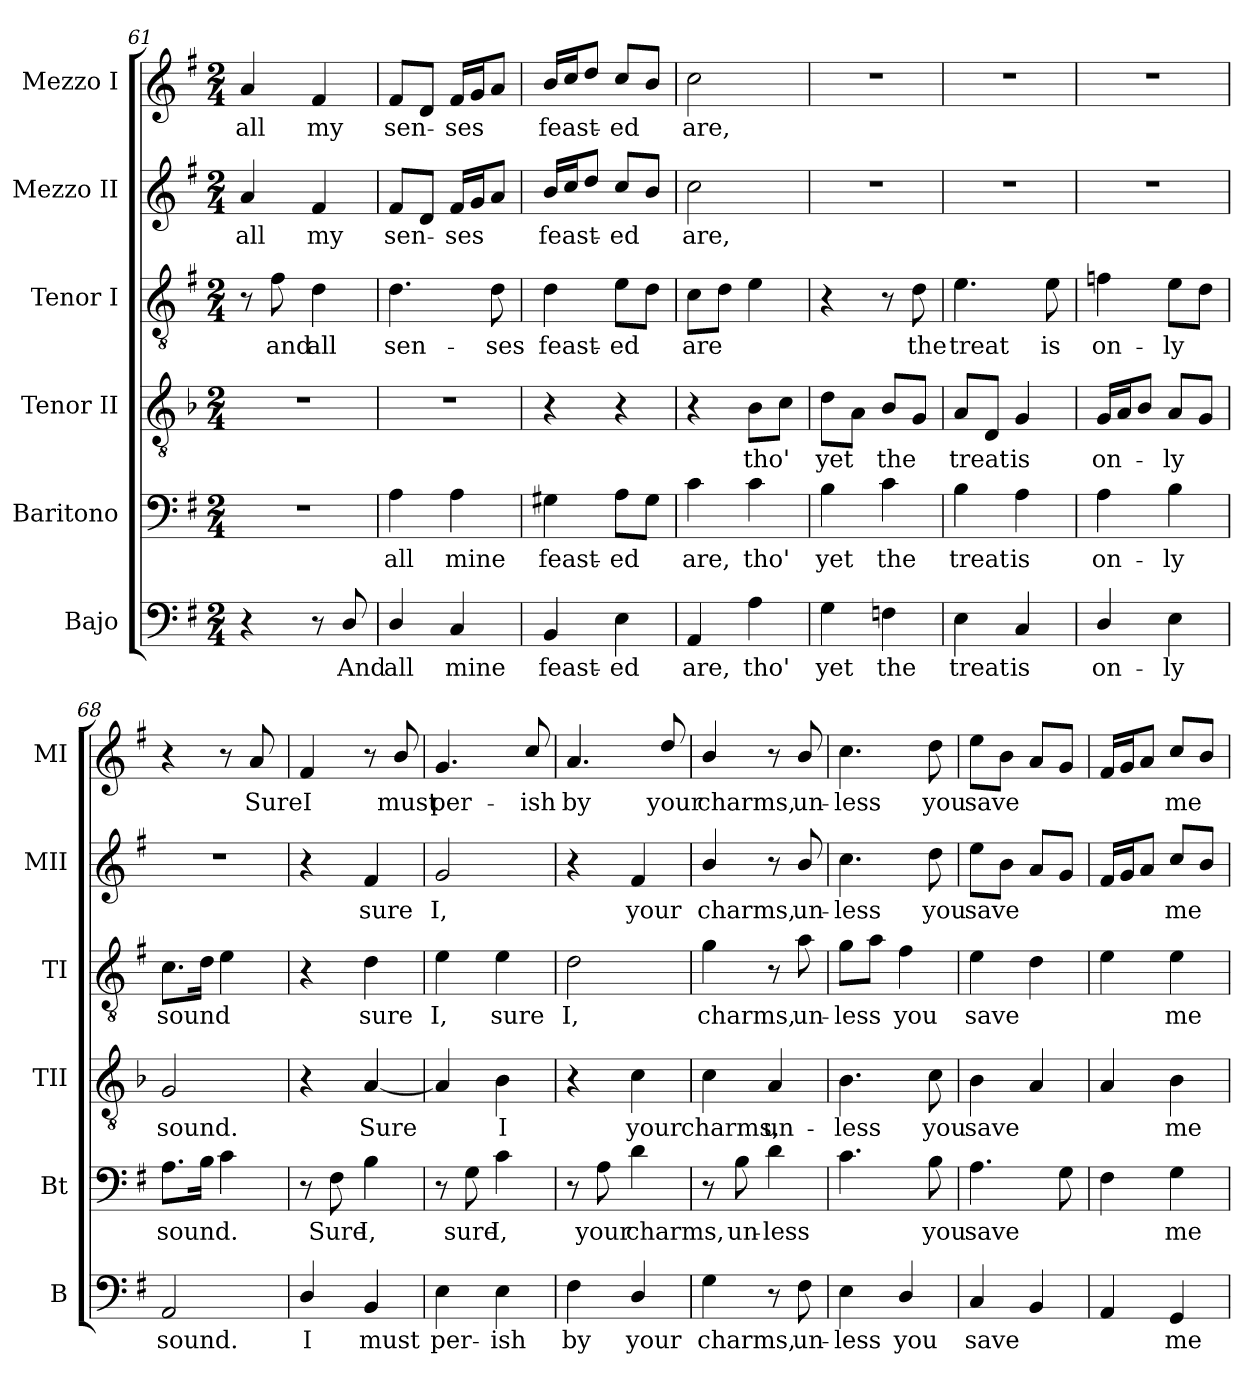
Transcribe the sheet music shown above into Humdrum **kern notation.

**kern	**text	**kern	**text	**kern	**text	**kern	**text	**kern	**text	**kern	**text
*part6	*part6	*part5	*part5	*part4	*part4	*part3	*part3	*part2	*part2	*part1	*part1
*staff6	*staff6	*staff5	*staff5	*staff4	*staff4	*staff3	*staff3	*staff2	*staff2	*staff1	*staff1
*I"Bajo	*	*I"Baritono	*	*I"Tenor II	*	*I"Tenor I	*	*I"Mezzo II	*	*I"Mezzo I	*
*I'B	*	*I'Bt	*	*I'TII	*	*I'TI	*	*I'MII	*	*I'MI	*
*clefF4	*	*clefF4	*	*clefGv2	*	*clefGv2	*	*clefG2	*	*clefG2	*
*ITrd1c2	*	*ITrd1c2	*	*	*	*ITrd1c2	*	*ITrd1c2	*	*ITrd1c2	*
*k[b-]	*	*k[b-]	*	*k[b-]	*	*k[b-]	*	*k[b-]	*	*k[b-]	*
*M2/4	*	*M2/4	*	*M2/4	*	*M2/4	*	*M2/4	*	*M2/4	*
=61	=61	=61	=61	=61	=61	=61	=61	=61	=61	=61	=61
!	!	!	!	!	!	!	!	!	!LO:LY:b	!	!LO:LY:b
4r	.	2r	.	2r	.	8r	.	4g/	all	4g/	all
!	!	!	!	!	!	!	!LO:LY:b	!	!	!	!
.	.	.	.	.	.	8e\	and	.	.	.	.
!	!	!	!	!	!	!	!LO:LY:b	!	!LO:LY:b	!	!LO:LY:b
8r	.	.	.	.	.	4c\	all	4e/	my	4e/	my
!	!LO:LY:b	!	!	!	!	!	!	!	!	!	!
8C/	And	.	.	.	.	.	.	.	.	.	.
!!LO:PB:g=z
=62	=62	=62	=62	=62	=62	=62	=62	=62	=62	=62	=62
!	!LO:LY:b	!	!LO:LY:b	!	!	!	!LO:LY:b	!	!LO:LY:b	!	!LO:LY:b
4C/	all	4G\	all	2r	.	4.c\	sen-	8e/L	sen-	8e/L	sen-
.	.	.	.	.	.	.	.	8c/J	.	8c/J	.
!	!LO:LY:b	!	!LO:LY:b	!	!	!	!	!	!LO:LY:b	!	!LO:LY:b
4BB-/	mine	4G\	mine	.	.	.	.	16e/LL	-ses	16e/LL	-ses
.	.	.	.	.	.	.	.	16f/J	.	16f/J	.
!	!	!	!	!	!	!	!LO:LY:b	!	!	!	!
.	.	.	.	.	.	8c\	-ses	8g/J	.	8g/J	.
=63	=63	=63	=63	=63	=63	=63	=63	=63	=63	=63	=63
!	!LO:LY:b	!	!LO:LY:b	!	!	!	!LO:LY:b	!	!LO:LY:b	!	!LO:LY:b
4AA/	feast-	4F#X\	feast-	4r	.	4c\	feast-	16a/LL	feast-	16a/LL	feast-
.	.	.	.	.	.	.	.	16b-/J	.	16b-/J	.
.	.	.	.	.	.	.	.	8cc/J	.	8cc/J	.
!	!LO:LY:b	!	!LO:LY:b	!	!	!	!LO:LY:b	!	!LO:LY:b	!	!LO:LY:b
4D\	-ed	8G\L	-ed	4r	.	8d\L	-ed	8b-/L	-ed	8b-/L	-ed
.	.	8F#\J	.	.	.	8c\J	.	8a/J	.	8a/J	.
=64	=64	=64	=64	=64	=64	=64	=64	=64	=64	=64	=64
!	!LO:LY:b	!	!LO:LY:b	!	!	!	!LO:LY:b	!	!LO:LY:b	!	!LO:LY:b
4GG/	are,	4B-\	are,	4r	.	8B-\L	are	2b-\	are,	2b-\	are,
.	.	.	.	.	.	8c\J	.	.	.	.	.
!	!LO:LY:b	!	!LO:LY:b	!	!LO:LY:b	!	!	!	!	!	!
4G\	tho'	4B-\	tho'	8B-\L	tho'	4d\	.	.	.	.	.
.	.	.	.	8c\J	.	.	.	.	.	.	.
=65	=65	=65	=65	=65	=65	=65	=65	=65	=65	=65	=65
!	!LO:LY:b	!	!LO:LY:b	!	!LO:LY:b	!	!	!	!	!	!
4F\	yet	4A\	yet	8d\L	yet	4r	.	2r	.	2r	.
.	.	.	.	8A\J	.	.	.	.	.	.	.
!	!LO:LY:b	!	!LO:LY:b	!	!LO:LY:b	!	!	!	!	!	!
4E-X\	the	4B-\	the	8B-/L	the	8r	.	.	.	.	.
!	!	!	!	!	!	!	!LO:LY:b	!	!	!	!
.	.	.	.	8G/J	.	8c\	the	.	.	.	.
=66	=66	=66	=66	=66	=66	=66	=66	=66	=66	=66	=66
!	!LO:LY:b	!	!LO:LY:b	!	!LO:LY:b	!	!LO:LY:b	!	!	!	!
4D\	treat	4A\	treat	8A/L	treat	4.d\	treat	2r	.	2r	.
.	.	.	.	8D/J	.	.	.	.	.	.	.
!	!LO:LY:b	!	!LO:LY:b	!	!LO:LY:b	!	!	!	!	!	!
4BB-/	is	4G\	is	4G/	is	.	.	.	.	.	.
!	!	!	!	!	!	!	!LO:LY:b	!	!	!	!
.	.	.	.	.	.	8d\	is	.	.	.	.
=67	=67	=67	=67	=67	=67	=67	=67	=67	=67	=67	=67
!	!LO:LY:b	!	!LO:LY:b	!	!LO:LY:b	!	!LO:LY:b	!	!	!	!
4C/	on-	4G\	on-	16G/LL	on-	4e-X\	on-	2r	.	2r	.
.	.	.	.	16A/J	.	.	.	.	.	.	.
.	.	.	.	8B-/J	.	.	.	.	.	.	.
!	!LO:LY:b	!	!LO:LY:b	!	!LO:LY:b	!	!LO:LY:b	!	!	!	!
4D\	-ly	4A\	-ly	8A/L	-ly	8d\L	-ly	.	.	.	.
.	.	.	.	8G/J	.	8c\J	.	.	.	.	.
=68	=68	=68	=68	=68	=68	=68	=68	=68	=68	=68	=68
!	!LO:LY:b	!	!LO:LY:b	!	!LO:LY:b	!	!LO:LY:b	!	!	!	!
2GG/	sound.	8.G\L	sound.	2G/	sound.	8.B-\L	sound	2r	.	4r	.
.	.	16A\Jk	.	.	.	16c\Jk	.	.	.	.	.
.	.	4B-\	.	.	.	4d\	.	.	.	8r	.
!	!	!	!	!	!	!	!	!	!	!	!LO:LY:b
.	.	.	.	.	.	.	.	.	.	8g/	Sure
!!LO:LB:g=z
=69	=69	=69	=69	=69	=69	=69	=69	=69	=69	=69	=69
!	!LO:LY:b	!	!	!	!	!	!	!	!	!	!LO:LY:b
4C/	I	8r	.	4r	.	4r	.	4r	.	4e/	I
!	!	!	!LO:LY:b	!	!	!	!	!	!	!	!
.	.	8E\	Sure	.	.	.	.	.	.	.	.
!	!LO:LY:b	!	!LO:LY:b	!	!LO:LY:b	!	!LO:LY:b	!	!LO:LY:b	!	!
4AA/	must	4A\	I,	[4A/	Sure	4c\	sure	4e/	sure	8r	.
!	!	!	!	!	!	!	!	!	!	!	!LO:LY:b
.	.	.	.	.	.	.	.	.	.	8a/	must
=70	=70	=70	=70	=70	=70	=70	=70	=70	=70	=70	=70
!	!LO:LY:b	!	!	!	!	!	!LO:LY:b	!	!LO:LY:b	!	!LO:LY:b
4D\	per-	8r	.	4A/]	.	4d\	I,	2f/	I,	4.f/	per-
!	!	!	!LO:LY:b	!	!	!	!	!	!	!	!
.	.	8F\	sure	.	.	.	.	.	.	.	.
!	!LO:LY:b	!	!LO:LY:b	!	!LO:LY:b	!	!LO:LY:b	!	!	!	!
4D\	-ish	4B-\	I,	4B-\	I	4d\	sure	.	.	.	.
!	!	!	!	!	!	!	!	!	!	!	!LO:LY:b
.	.	.	.	.	.	.	.	.	.	8b-/	-ish
=71	=71	=71	=71	=71	=71	=71	=71	=71	=71	=71	=71
!	!LO:LY:b	!	!	!	!	!	!LO:LY:b	!	!	!	!LO:LY:b
4E\	by	8r	.	4r	.	2c\	I,	4r	.	4.g/	by
!	!	!	!LO:LY:b	!	!	!	!	!	!	!	!
.	.	8G\	your	.	.	.	.	.	.	.	.
!	!LO:LY:b	!	!LO:LY:b	!	!LO:LY:b	!	!	!	!LO:LY:b	!	!
4C/	your	4c\	charms,	4c\	your	.	.	4e/	your	.	.
!	!	!	!	!	!	!	!	!	!	!	!LO:LY:b
.	.	.	.	.	.	.	.	.	.	8cc/	your
=72	=72	=72	=72	=72	=72	=72	=72	=72	=72	=72	=72
!	!LO:LY:b	!	!	!	!LO:LY:b	!	!LO:LY:b	!	!LO:LY:b	!	!LO:LY:b
4F\	charms,	8r	.	4c\	charms,	4f\	charms,	4a/	charms,	4a/	charms,
!	!	!	!LO:LY:b	!	!	!	!	!	!	!	!
.	.	8A\	un-	.	.	.	.	.	.	.	.
!	!	!	!LO:LY:b	!	!LO:LY:b	!	!	!	!	!	!
8r	.	4c\	-less	4A/	un-	8r	.	8r	.	8r	.
!	!LO:LY:b	!	!	!	!	!	!LO:LY:b	!	!LO:LY:b	!	!LO:LY:b
8E\	un-	.	.	.	.	8g\	un-	8a/	un-	8a/	un-
=73	=73	=73	=73	=73	=73	=73	=73	=73	=73	=73	=73
!	!LO:LY:b	!	!	!	!LO:LY:b	!	!LO:LY:b	!	!LO:LY:b	!	!LO:LY:b
4D\	-less	4.B-\	.	4.B-\	-less	8f\L	-less	4.b-\	-less	4.b-\	-less
.	.	.	.	.	.	8g\J	.	.	.	.	.
!	!LO:LY:b	!	!	!	!	!	!LO:LY:b	!	!	!	!
4C/	you	.	.	.	.	4e\	you	.	.	.	.
!	!	!	!LO:LY:b	!	!LO:LY:b	!	!	!	!LO:LY:b	!	!LO:LY:b
.	.	8A\	you	8c\	you	.	.	8cc\	you	8cc\	you
=74	=74	=74	=74	=74	=74	=74	=74	=74	=74	=74	=74
!	!LO:LY:b	!	!LO:LY:b	!	!LO:LY:b	!	!LO:LY:b	!	!LO:LY:b	!	!LO:LY:b
4BB-/	save	4.G\	save	4B-\	save	4d\	save	8dd\L	save	8dd\L	-save
.	.	.	.	.	.	.	.	8a\J	.	8a\J	.
4AA/	.	.	.	4A/	.	4c\	.	8g/L	.	8g/L	.
.	.	8F\	.	.	.	.	.	8f/J	.	8f/J	.
=75	=75	=75	=75	=75	=75	=75	=75	=75	=75	=75	=75
4GG/	.	4E\	.	4A/	.	4d\	.	16e/LL	.	16e/LL	.
.	.	.	.	.	.	.	.	16f/J	.	16f/J	.
.	.	.	.	.	.	.	.	8g/J	.	8g/J	.
!	!LO:LY:b	!	!LO:LY:b	!	!LO:LY:b	!	!LO:LY:b	!	!LO:LY:b	!	!LO:LY:b
4FF/	me	4F\	me	4B-\	me	4d\	me	8b-/L	me	8b-/L	me
.	.	.	.	.	.	.	.	8a/J	.	8a/J	.
=	=	=	=	=	=	=	=	=	=	=	=
*-	*-	*-	*-	*-	*-	*-	*-	*-	*-	*-	*-
